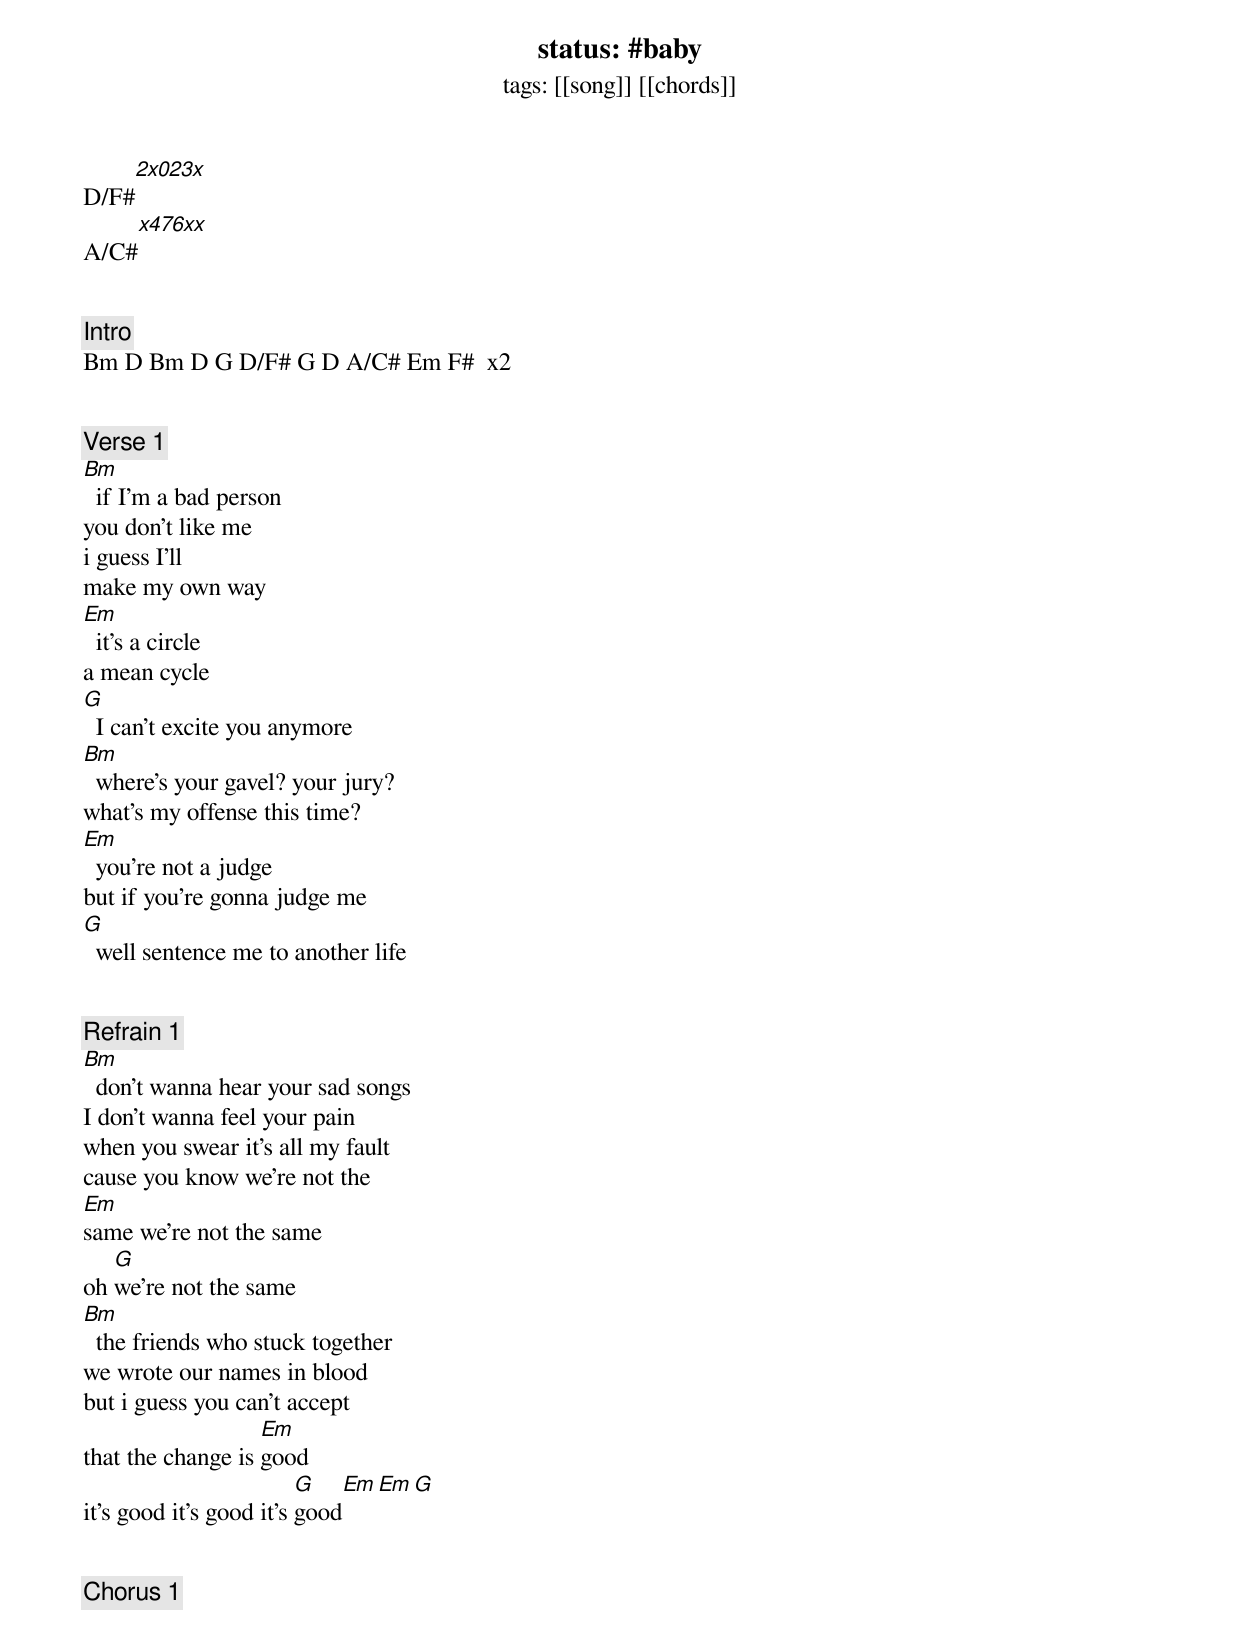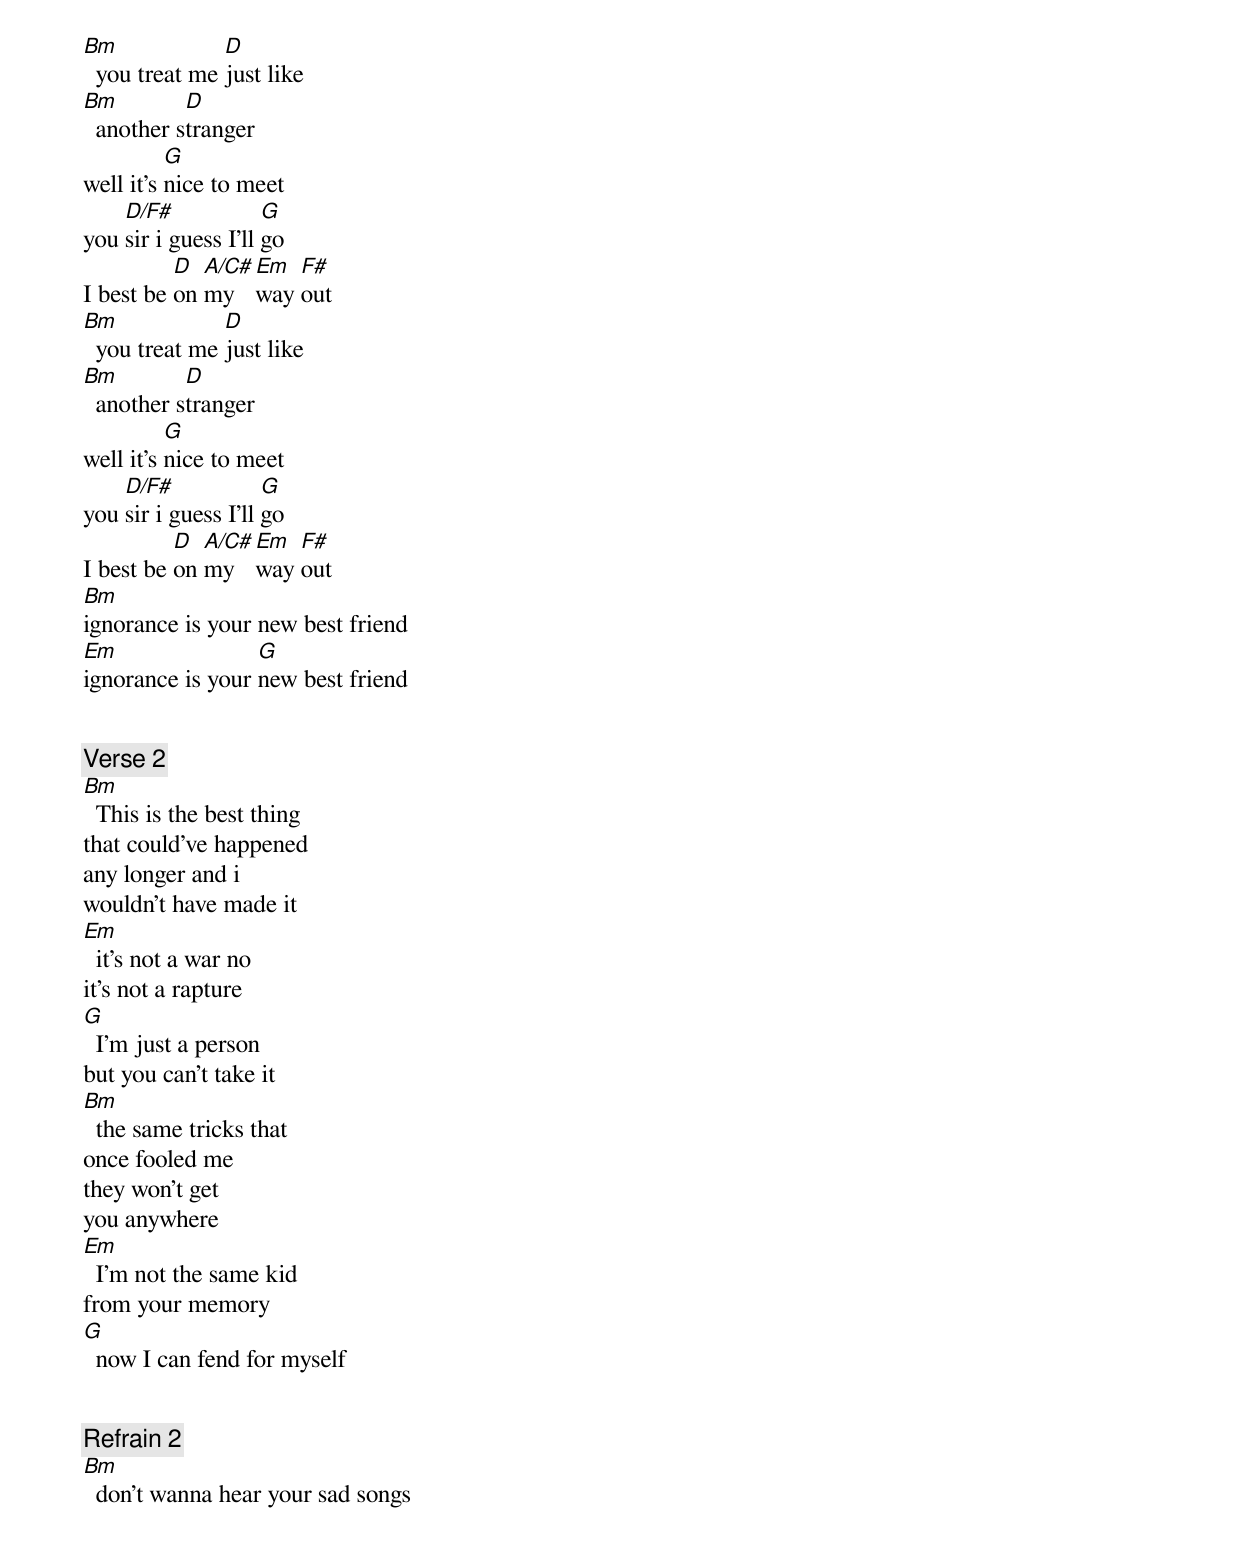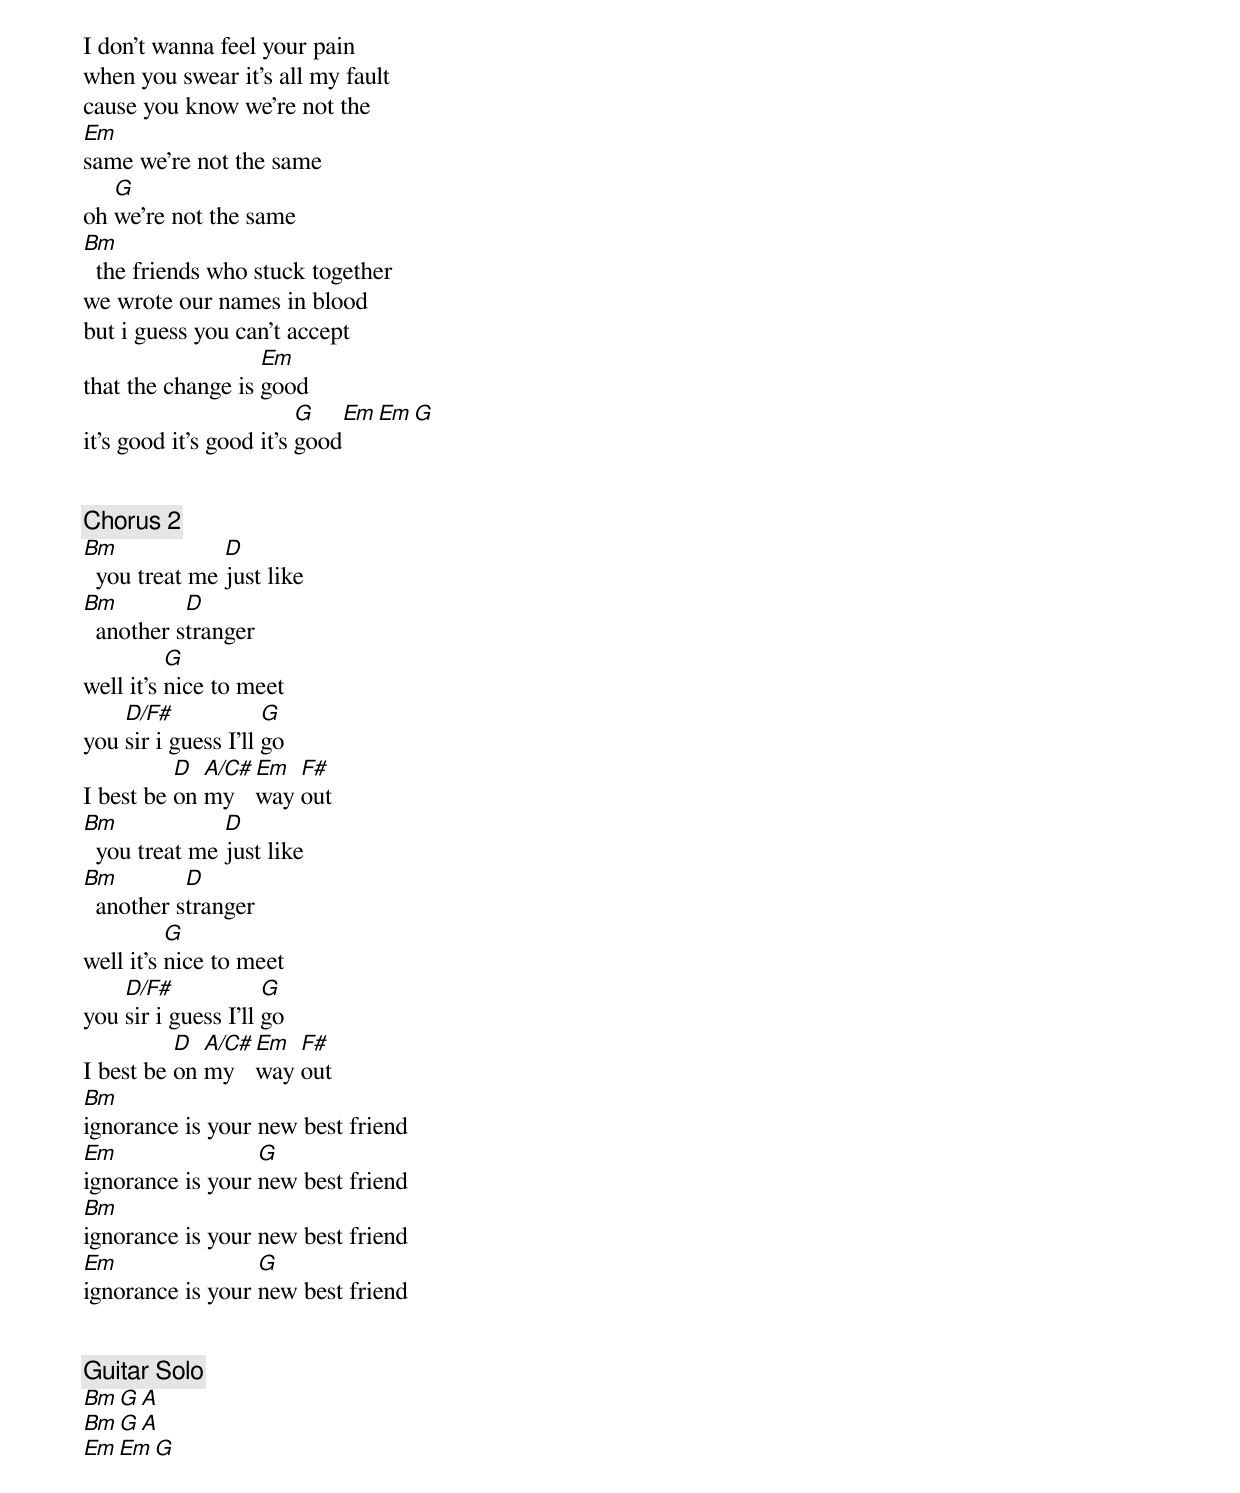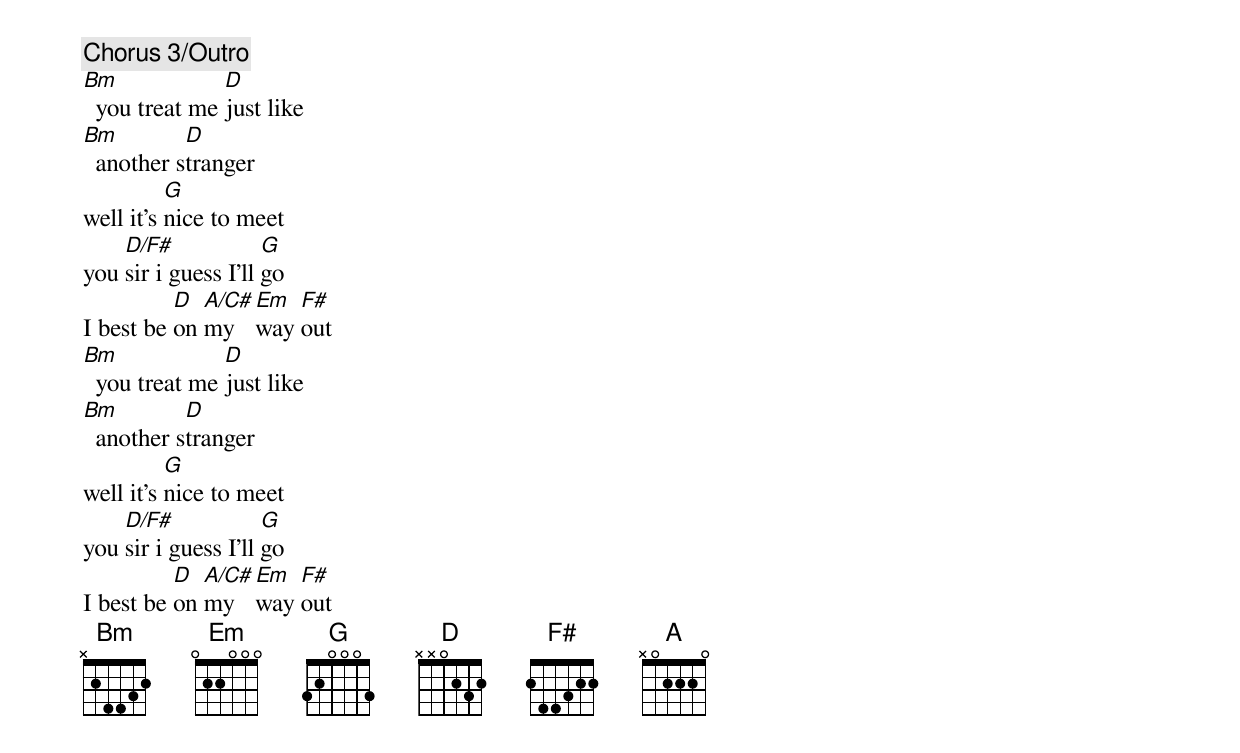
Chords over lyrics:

status: #baby
tags: [[song]] [[chords]]


D/F#[2x023x]
A/C#[x476xx]


[Intro]
Bm D Bm D G D/F# G D A/C# Em F#  x2


[Verse 1]
Bm
  if I'm a bad person
you don't like me
i guess I'll
make my own way
Em
  it's a circle
a mean cycle
G
  I can't excite you anymore
Bm
  where's your gavel? your jury?
what's my offense this time?
Em
  you're not a judge
but if you're gonna judge me
G
  well sentence me to another life


[Refrain 1]
Bm
  don't wanna hear your sad songs
I don't wanna feel your pain
when you swear it's all my fault
cause you know we're not the
Em
same we're not the same
   G
oh we're not the same
Bm
  the friends who stuck together
we wrote our names in blood
but i guess you can't accept
                   Em
that the change is good
                         G   Em Em G
it's good it's good it's good


[Chorus 1]
Bm             D
  you treat me just like
Bm         D
  another stranger
          G
well it's nice to meet
    D/F#             G
you sir i guess I'll go
          D  A/C# Em  F#
I best be on my   way out
Bm             D
  you treat me just like
Bm         D
  another stranger
          G
well it's nice to meet
    D/F#             G
you sir i guess I'll go
          D  A/C# Em  F#
I best be on my   way out
Bm
ignorance is your new best friend
Em                G
ignorance is your new best friend


[Verse 2]
Bm
  This is the best thing
that could've happened
any longer and i
wouldn't have made it
Em
  it's not a war no
it's not a rapture
G
  I'm just a person
but you can't take it
Bm
  the same tricks that
once fooled me
they won't get
you anywhere
Em
  I'm not the same kid
from your memory
G
  now I can fend for myself


[Refrain 2]
Bm
  don't wanna hear your sad songs
I don't wanna feel your pain
when you swear it's all my fault
cause you know we're not the
Em
same we're not the same
   G
oh we're not the same
Bm
  the friends who stuck together
we wrote our names in blood
but i guess you can't accept
                   Em
that the change is good
                         G   Em Em G
it's good it's good it's good


[Chorus 2]
Bm             D
  you treat me just like
Bm         D
  another stranger
          G
well it's nice to meet
    D/F#             G
you sir i guess I'll go
          D  A/C# Em  F#
I best be on my   way out
Bm             D
  you treat me just like
Bm         D
  another stranger
          G
well it's nice to meet
    D/F#             G
you sir i guess I'll go
          D  A/C# Em  F#
I best be on my   way out
Bm
ignorance is your new best friend
Em                G
ignorance is your new best friend
Bm
ignorance is your new best friend
Em                G
ignorance is your new best friend


[Guitar Solo]
Bm G A
Bm G A
Em Em G


[Chorus 3/Outro]
Bm             D
  you treat me just like
Bm         D
  another stranger
          G
well it's nice to meet
    D/F#             G
you sir i guess I'll go
          D  A/C# Em  F#
I best be on my   way out
Bm             D
  you treat me just like
Bm         D
  another stranger
          G
well it's nice to meet
    D/F#             G
you sir i guess I'll go
          D  A/C# Em  F#
I best be on my   way out
